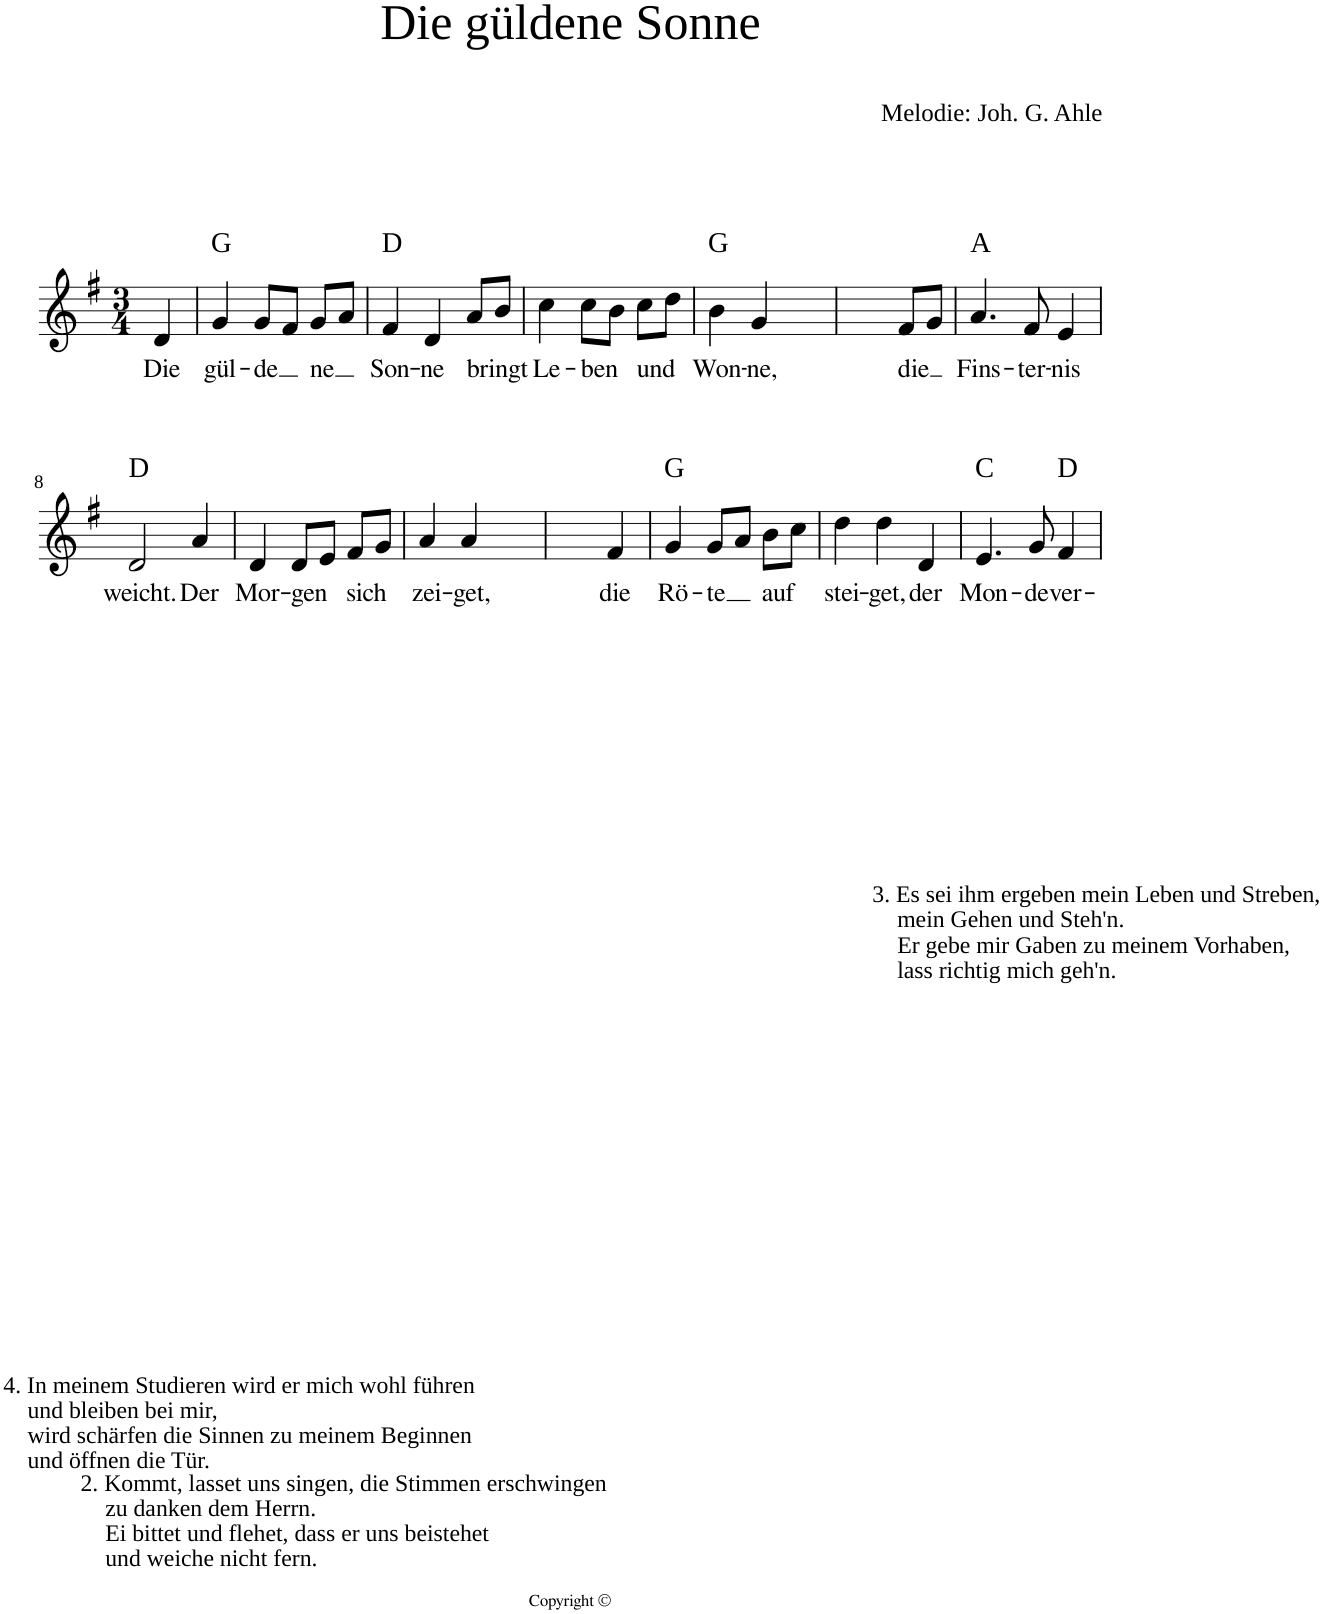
**kern	**text	**harte
*part1	*part1	*part1
*staff1	*staff1	*
*clefG2	*	*
*k[f#]	*	*
*G:	*	*
*M3/4	*	*
=1	=1	=1
!	!LO:LY:b	!
4d/	Die	.
=2	=2	=2
!	!LO:LY:b	!
4g/	gül-	G:maj
!	!LO:LY:b	!
8g/L	-de-	.
8f#/J	.	.
!	!LO:LY:b	!
8g/L	-ne	.
8a/J	.	.
=3	=3	=3
!	!LO:LY:b	!
4f#/	Son-	D:maj
!	!LO:LY:b	!
4d/	-ne	.
!	!LO:LY:b	!
8a/L	bringt	.
8b/J	.	.
=4	=4	=4
!	!LO:LY:b	!
4cc\	Le-	.
!	!LO:LY:b	!
8cc\L	-ben	.
8b\J	.	.
!	!LO:LY:b	!
8cc\L	und	.
8dd\J	.	.
=5	=5	=5
!	!LO:LY:b	!
4b\	Won-	G:maj
!	!LO:LY:b	!
4g/	-ne,	.
4ryy	.	.
=6	=6	=6
2ryy	.	.
!	!LO:LY:b	!
8f#/L	die	.
8g/J	.	.
=7	=7	=7
!	!LO:LY:b	!
4.a/	Fins-	A:maj
!	!LO:LY:b	!
8f#/	-ter-	.
!	!LO:LY:b	!
4e/	-nis	.
!!LO:LB:g=z
=8	=8	=8
!	!LO:LY:b	!
2d/	weicht.	D:maj
!	!LO:LY:b	!
4a/	Der	.
=9	=9	=9
!	!LO:LY:b	!
4d/	Mor-	.
!	!LO:LY:b	!
8d/L	-gen	.
8e/J	.	.
!	!LO:LY:b	!
8f#/L	sich	.
8g/J	.	.
=10	=10	=10
!	!LO:LY:b	!
4a/	zei-	.
!	!LO:LY:b	!
4a/	-get,	.
4ryy	.	.
=11	=11	=11
!LO:TX:b:t=4. In meinem Studieren wird er mich wohl führen	!	!
!LO:TX:b:t=und bleiben bei mir,	!	!
!LO:TX:b:t=wird schärfen die Sinnen zu meinem Beginnen	!	!
!LO:TX:b:t=und öffnen die Tür.	!	!
!LO:TX:b:t=2. Kommt, lasset uns singen, die Stimmen erschwingen	!	!
!LO:TX:b:t=zu danken dem Herrn.	!	!
!LO:TX:b:t=Ei bittet und flehet, dass er uns beistehet	!	!
!LO:TX:b:t=und weiche nicht fern.	!	!
2ryy	.	.
!	!LO:LY:b	!
4f#/	die	.
=12	=12	=12
!	!LO:LY:b	!
4g/	Rö-	G:maj
!	!LO:LY:b	!
8g/L	-te	.
8a/J	.	.
!	!LO:LY:b	!
8b\L	auf-	.
8cc\J	.	.
=13	=13	=13
!LO:TX:b:t=3. Es sei ihm ergeben mein Leben und Streben,	!	!
!LO:TX:b:t=mein Gehen und Steh'n.	!	!
!LO:TX:b:t=Er gebe mir Gaben zu meinem Vorhaben,	!	!
!LO:TX:b:t=lass richtig mich geh'n.	!	!
!	!LO:LY:b	!
4dd\	-stei-	.
!	!LO:LY:b	!
4dd\	-get,	.
!	!LO:LY:b	!
4d/	der	.
=14	=14	=14
!	!LO:LY:b	!
4.e/	Mon-	C:maj
!	!LO:LY:b	!
8g/	-de	.
!	!LO:LY:b	!
4f#/	ver-	D:maj
=	=	=
*-	*-	*-
